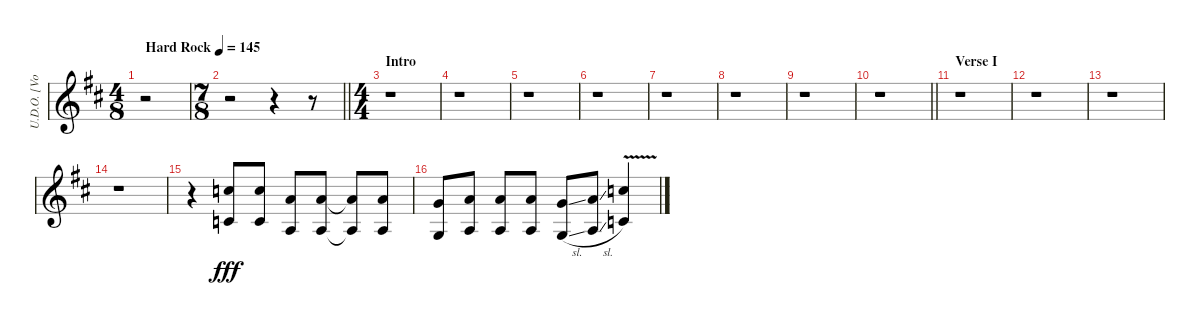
\track ("U.D.O. [Vocals#1]" "U.D.O. [Vo") {instrument lead2sawtooth}
\staff {score}
\tuning (E4 B3 G3 D3 A2 E2) {hide}
\ts (4 8)
\tempo (145 "Hard Rock")
\clef g2
\ks d
r.2{dy fff instrument lead2sawtooth} |
\ts (7 8)
\barLineRight lightlight
r.2 r.4 r.8 |
\ts (4 4)
\section ("" "Intro")
r.1 |
r.1 |
r.1 |
r.1 |
r.1 |
r.1 |
r.1 |
\barLineRight lightlight
r.1 |
\section ("" "Verse I")
r.1 |
r.1 |
r.1 |
r.1 |
r.4 (8.1 5.3).8 (8.1 5.3).8 (5.1 2.3).8 (5.1 2.3).8 (5.1{t} 2.3{t}).8 (5.1 2.3).8 |
(3.1 0.3).8 (5.1{pm} 2.3{pm}).8 (5.1 2.3).8 (5.1 2.3).8 (3.1{sl} 0.3{sl}).8 (5.1{sl} 2.3{sl}).8 (8.1{v} 5.3).4
